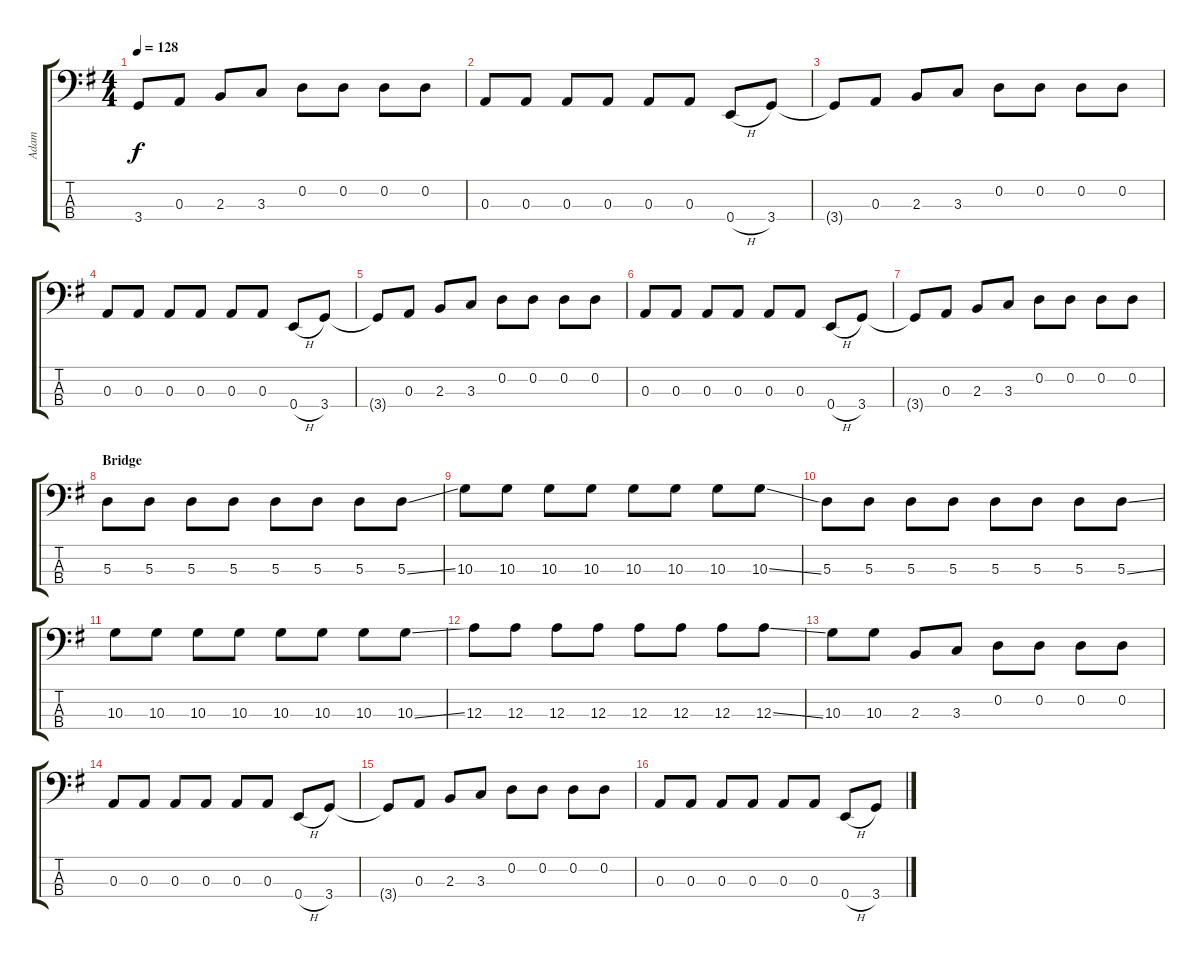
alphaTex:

\track ("Adam" "Adam") {instrument synthbass2}
\staff {score tabs}
\tuning (G2 D2 A1 E1) {hide}
\ts (4 4)
\tempo 128
\clef f4
\ks g
3.4{t}.8{dy f} 0.3.8 2.3.8 3.3.8 0.2.8 0.2.8 0.2.8 0.2.8 |
0.3.8 0.3.8 0.3.8 0.3.8 0.3.8 0.3.8 0.4{h}.8 3.4.8 |
3.4{t}.8 0.3.8 2.3.8 3.3.8 0.2.8 0.2.8 0.2.8 0.2.8 |
0.3.8 0.3.8 0.3.8 0.3.8 0.3.8 0.3.8 0.4{h}.8 3.4.8 |
3.4{t}.8 0.3.8 2.3.8 3.3.8 0.2.8 0.2.8 0.2.8 0.2.8 |
0.3.8 0.3.8 0.3.8 0.3.8 0.3.8 0.3.8 0.4{h}.8 3.4.8 |
3.4{t}.8 0.3.8 2.3.8 3.3.8 0.2.8 0.2.8 0.2.8 0.2.8 |
\section ("" "Bridge")
5.3.8 5.3.8 5.3.8 5.3.8 5.3.8 5.3.8 5.3.8 5.3{ss}.8 |
10.3.8 10.3.8 10.3.8 10.3.8 10.3.8 10.3.8 10.3.8 10.3{ss}.8 |
5.3.8 5.3.8 5.3.8 5.3.8 5.3.8 5.3.8 5.3.8 5.3{ss}.8 |
10.3.8 10.3.8 10.3.8 10.3.8 10.3.8 10.3.8 10.3.8 10.3{ss}.8 |
12.3.8 12.3.8 12.3.8 12.3.8 12.3.8 12.3.8 12.3.8 12.3{ss}.8 |
10.3.8 10.3.8 2.3.8 3.3.8 0.2.8 0.2.8 0.2.8 0.2.8 |
0.3.8 0.3.8 0.3.8 0.3.8 0.3.8 0.3.8 0.4{h}.8 3.4.8 |
3.4{t}.8 0.3.8 2.3.8 3.3.8 0.2.8 0.2.8 0.2.8 0.2.8 |
0.3.8 0.3.8 0.3.8 0.3.8 0.3.8 0.3.8 0.4{h}.8 3.4.8
